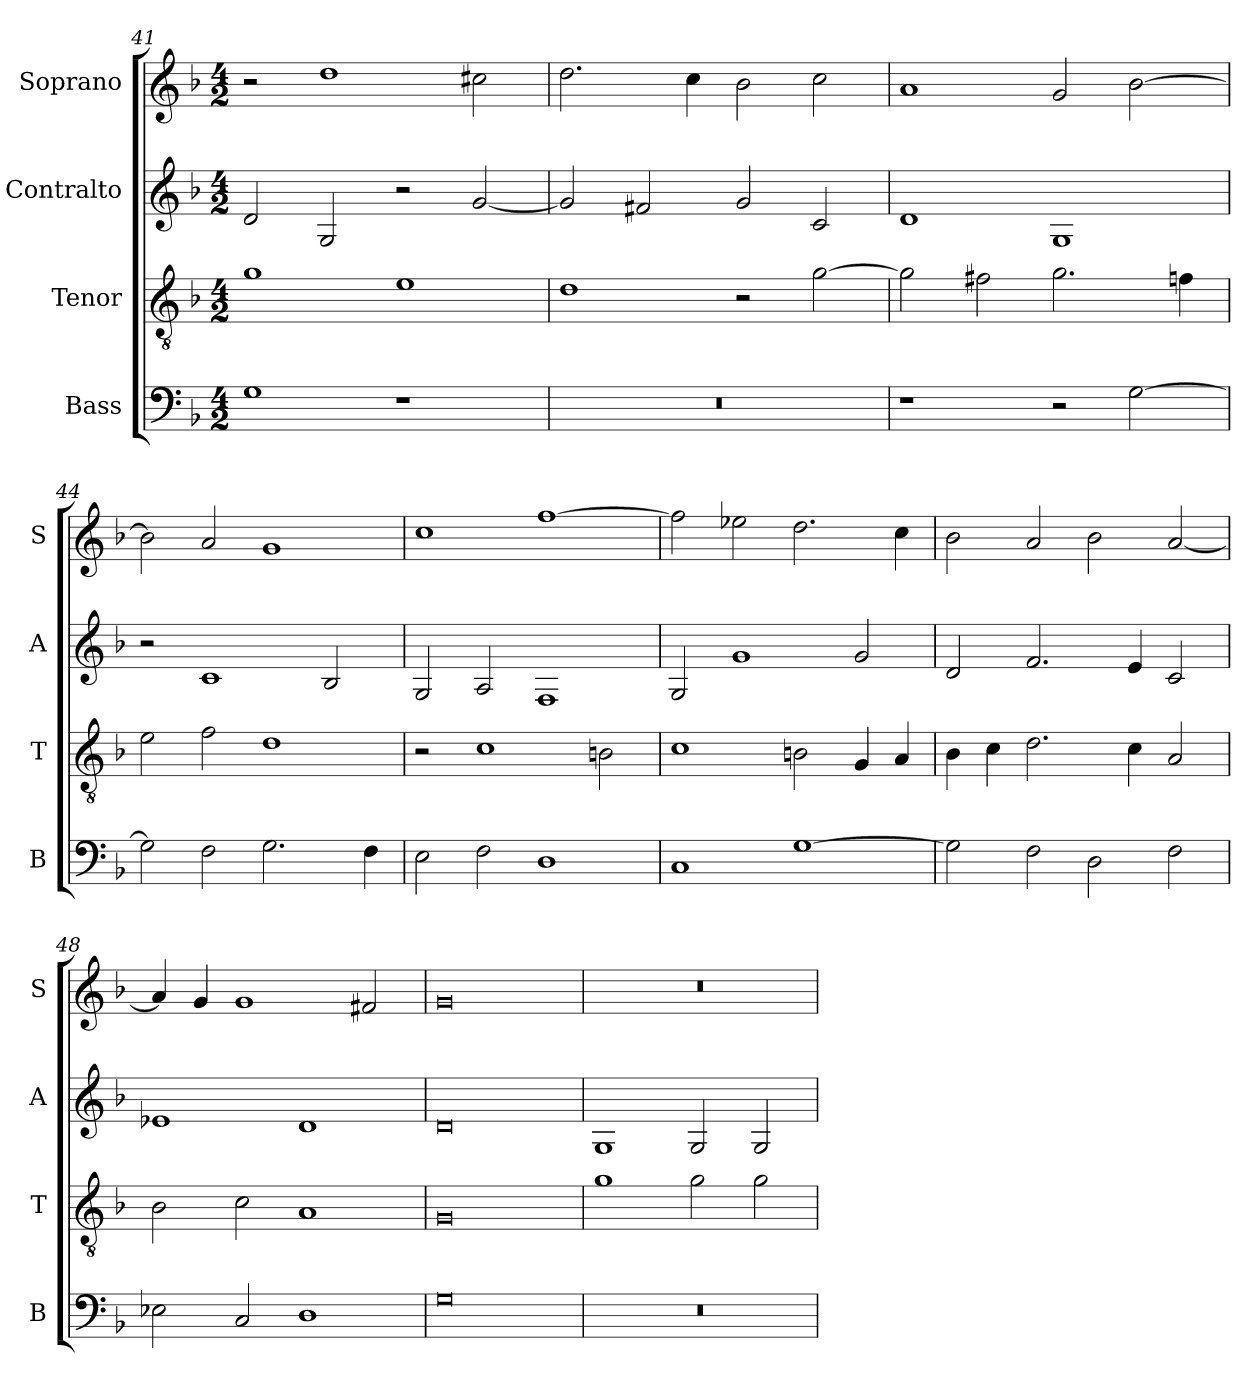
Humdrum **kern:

**kern	**kern	**kern	**kern
*part4	*part3	*part2	*part1
*staff4	*staff3	*staff2	*staff1
*I"Bass	*I"Tenor	*I"Contralto	*I"Soprano
*I'B	*I'T	*I'A	*I'S
*clefF4	*clefGv2	*clefG2	*clefG2
*k[b-]	*k[b-]	*k[b-]	*k[b-]
*G:dor	*G:dor	*G:dor	*G:dor
*M4/2	*M4/2	*M4/2	*M4/2
=41	=41	=41	=41
1G	1g	2d	2r
.	.	2G	1dd
1r	1e	2r	.
.	.	[2g	2cc#X
=42	=42	=42	=42
0r	1d	2g]	2.dd
.	.	2f#X	.
.	.	.	4cc
.	2r	2g	2b-
.	[2g	2c	2cc
=43	=43	=43	=43
1r	2g]	1d	1a
.	2f#X	.	.
2r	2.g	1G	2g
[2G	.	.	[2b-
.	4fn	.	.
=44	=44	=44	=44
2G]	2e	2r	2b-]
2F	2f	1c	2a
2.G	1d	.	1g
.	.	2B-	.
4F	.	.	.
=45	=45	=45	=45
2E	2r	2G	1cc
2F	1c	2A	.
1D	.	1F	[1ff
.	2Bn	.	.
=46	=46	=46	=46
1C	1c	2G	2ff]
.	.	1g	2ee-X
[1G	2Bn	.	2.dd
.	4G	2g	.
.	4A	.	4cc
=47	=47	=47	=47
2G]	4B-	2d	2b-
.	4c	.	.
2F	2.d	2.f	2a
2D	.	.	2b-
.	4c	4e	.
2F	2A	2c	[2a
=48	=48	=48	=48
2E-X	2B-	1e-X	4a]
.	.	.	4g
2C	2c	.	1g
1D	1A	1d	.
.	.	.	2f#X
=49	=49	=49	=49
0G	0G	0d	0g
=50	=50	=50	=50
0r	1g	1G	0r
.	2g	2G	.
.	2g	2G	.
=	=	=	=
*-	*-	*-	*-
